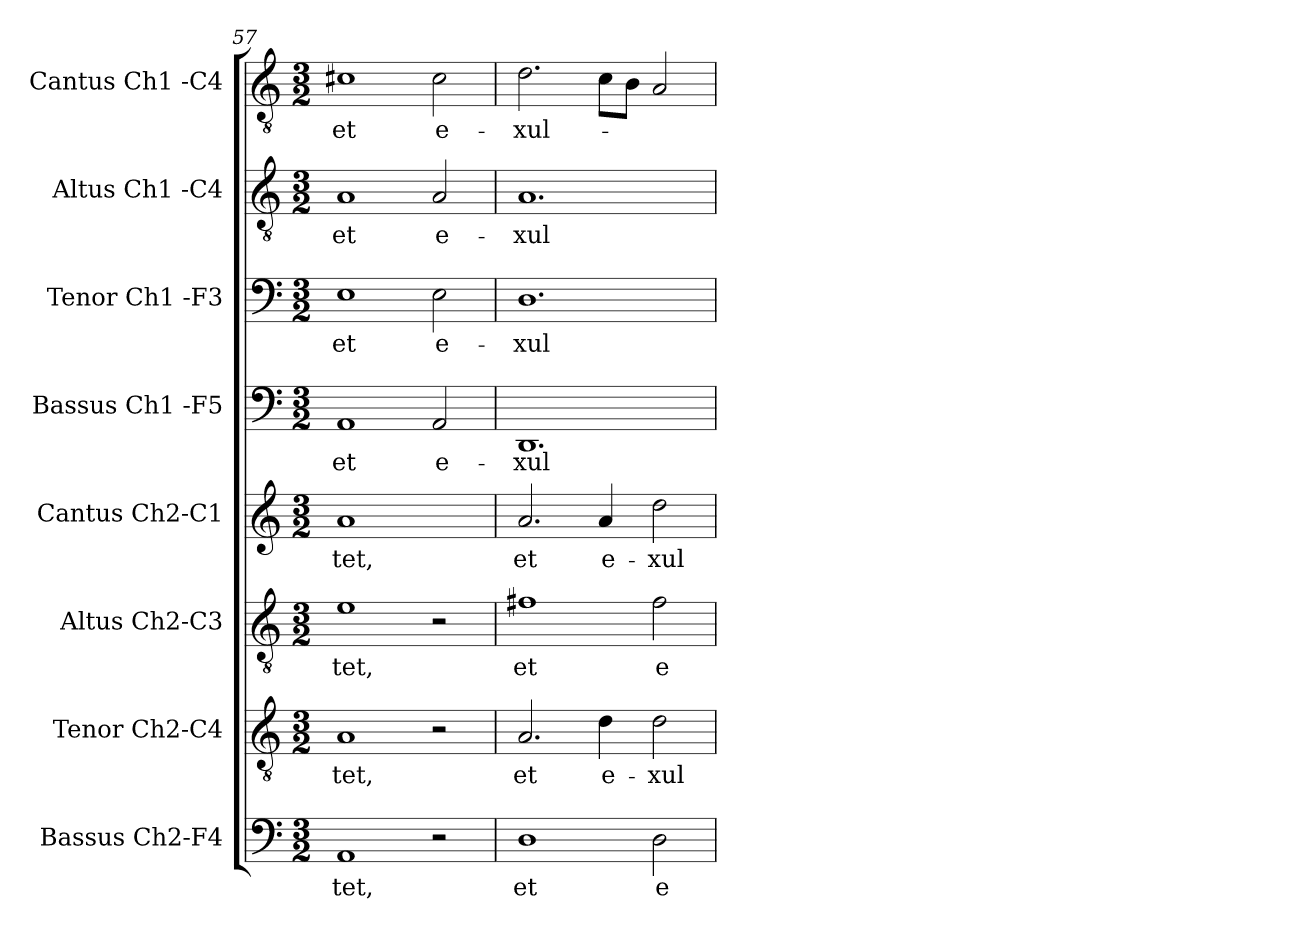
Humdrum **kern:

**kern	**text	**kern	**text	**kern	**text	**kern	**text	**kern	**text	**kern	**text	**kern	**text	**kern	**text
*part8	*part8	*part7	*part7	*part6	*part6	*part5	*part5	*part4	*part4	*part3	*part3	*part2	*part2	*part1	*part1
*staff8	*staff8	*staff7	*staff7	*staff6	*staff6	*staff5	*staff5	*staff4	*staff4	*staff3	*staff3	*staff2	*staff2	*staff1	*staff1
*I"Bassus Ch2-F4	*	*I"Tenor Ch2-C4	*	*I"Altus Ch2-C3	*	*I"Cantus Ch2-C1	*	*I"Bassus Ch1 -F5	*	*I"Tenor Ch1 -F3	*	*I"Altus Ch1 -C4	*	*I"Cantus Ch1 -C4	*
*I'B2	*	*I'T2	*	*I'A2	*	*I'C2	*	*I'B1	*	*I'T1	*	*I'A1	*	*I'C1	*
*clefF4	*	*clefGv2	*	*clefGv2	*	*clefG2	*	*clefF4	*	*clefF4	*	*clefGv2	*	*clefGv2	*
*k[]	*	*k[]	*	*k[]	*	*k[]	*	*k[]	*	*k[]	*	*k[]	*	*k[]	*
*M3/2	*	*M3/2	*	*M3/2	*	*M3/2	*	*M3/2	*	*M3/2	*	*M3/2	*	*M3/2	*
=57	=57	=57	=57	=57	=57	=57	=57	=57	=57	=57	=57	=57	=57	=57	=57
!	!LO:LY:b	!	!LO:LY:b	!	!LO:LY:b	!	!LO:LY:b	!	!LO:LY:b	!	!LO:LY:b	!	!LO:LY:b	!	!LO:LY:b
1AA	-tet,	1A	-tet,	1e	-tet,	1a	-tet,	1AA	et	1E	et	1A	et	1c#X	et
!	!	!	!	!	!	!	!	!	!LO:LY:b	!	!LO:LY:b	!	!LO:LY:b	!	!LO:LY:b
2r	.	2r	.	2r	.	2ryy	.	2AA/	e-	2E\	e-	2A/	e-	2c#\	e-
=58	=58	=58	=58	=58	=58	=58	=58	=58	=58	=58	=58	=58	=58	=58	=58
!	!LO:LY:b	!	!LO:LY:b	!	!LO:LY:b	!	!LO:LY:b	!	!LO:LY:b	!	!LO:LY:b	!	!LO:LY:b	!	!LO:LY:b
1D	et	2.A/	et	1f#X	et	2.a/	et	1.DD	-xul-	1.D	-xul-	1.A	-xul-	2.d\	-xul-
!	!	!	!LO:LY:b	!	!	!	!LO:LY:b	!	!	!	!	!	!	!	!
.	.	4d\	e-	.	.	4a/	e-	.	.	.	.	.	.	8c\L	.
.	.	.	.	.	.	.	.	.	.	.	.	.	.	8B\J	.
!	!LO:LY:b	!	!LO:LY:b	!	!LO:LY:b	!	!LO:LY:b	!	!	!	!	!	!	!	!
2D\	e-	2d\	-xul-	2f#\	e-	2dd\	-xul-	.	.	.	.	.	.	2A/	.
=	=	=	=	=	=	=	=	=	=	=	=	=	=	=	=
*-	*-	*-	*-	*-	*-	*-	*-	*-	*-	*-	*-	*-	*-	*-	*-
